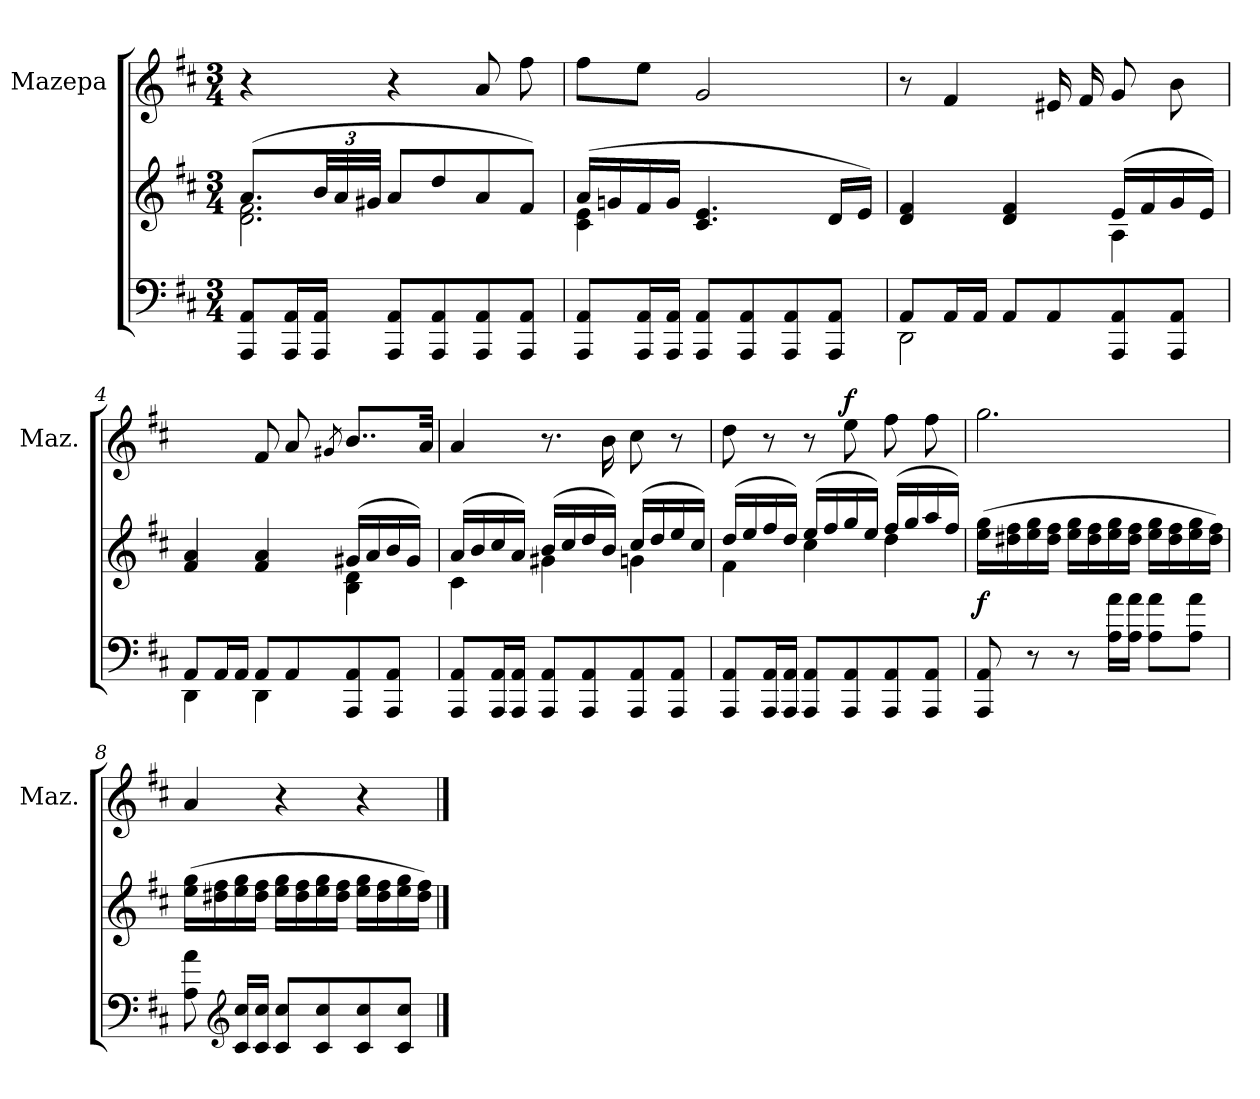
**kern	**kern	**dynam	**kern	**dynam
*part2	*part2	*part2	*part1	*part1
*staff3	*staff2	*staff2/3	*staff1	*staff1
*	*	*	*I"Mazepa	*
*	*	*	*I'Maz.	*
*clefF4	*clefG2	*	*clefG2	*
*k[f#c#]	*k[f#c#]	*	*k[f#c#]	*
*D:	*D:	*	*D:	*
*M3/4	*M3/4	*	*M3/4	*
=1	=1	=1	=1	=1
*	*^	*	*	*
8AA 8AAAL	(>8.aL	2.f#\ 2.d\	.	4r	.
16AA 16AAAL	.	.	.	.	.
16AA 16AAAJJ	48bLL	.	.	.	.
.	48a	.	.	.	.
.	48g#XJJJ	.	.	.	.
8AA 8AAAL	8aL	.	.	4r	.
8AA 8AAA	8dd	.	.	.	.
8AA 8AAA	8a	.	.	8a	.
8AA 8AAAJ	8f#J)	.	.	8ff#\	.
=2	=2	=2	=2	=2	=2
8AA 8AAAL	(>16aLL	4e\ 4c#\	.	8ff#\L	.
.	16gn	.	.	.	.
16AA 16AAAL	16f#	.	.	8ee\J	.
16AA 16AAAJJ	16gJJ	.	.	.	.
8AA 8AAAL	4.e 4.c#	2ryy	.	2g	.
8AA 8AAA	.	.	.	.	.
8AA 8AAA	.	.	.	.	.
8AA 8AAAJ	16dLL	.	.	.	.
.	16eJJ)	.	.	.	.
=3	=3	=3	=3	=3	=3
*^	*	*	*	*	*
8AAL	2DD\	4f# 4d	2ryy	.	8r	.
16AAL	.	.	.	.	4f#	.
16AAJJ	.	.	.	.	.	.
8AAL	.	4f# 4d	.	.	.	.
8AA	.	.	.	.	16e#X	.
.	.	.	.	.	16f#	.
8AA 8AAA	4ryy	(>16eLL	4A\	.	8g	.
.	.	16f#	.	.	.	.
8AA 8AAAJ	.	16g	.	.	8b	.
.	.	16eJJ)	.	.	.	.
=4	=4	=4	=4	=4	=4	=4
8AAL	4DD\	4a 4f#	2ryy	.	4ryy	.
16AAL	.	.	.	.	.	.
16AAJJ	.	.	.	.	.	.
8AAL	4DD\	4a 4f#	.	.	8f#	.
8AA	.	.	.	.	8a	.
.	.	.	.	.	8qg#X	.
8AA 8AAA	4ryy	(>16g#XLL	4d\ 4B\	.	8..bL	.
.	.	16a	.	.	.	.
8AA 8AAAJ	.	16b	.	.	.	.
.	.	16g#JJ)	.	.	.	.
.	.	.	.	.	32aJkk	.
*v	*v	*	*	*	*	*
=5	=5	=5	=5	=5	=5
8AA 8AAAL	(>16aLL	4c#\	.	4a	.
.	16b	.	.	.	.
16AA 16AAAL	16cc#	.	.	.	.
16AA 16AAAJJ	16aJJ)	.	.	.	.
8AA 8AAAL	(>16bLL	4g#X\	cresc.	8.r	.
.	16cc#	.	.	.	.
8AA 8AAA	16dd	.	.	.	.
.	16bJJ)	.	.	16b\	.
8AA 8AAA	(>16cc#LL	4gn\	.	8cc#\	.
.	16dd	.	.	.	.
8AA 8AAAJ	16ee	.	.	8r	.
.	16cc#JJ)	.	.	.	.
=6	=6	=6	=6	=6	=6
8AA 8AAAL	(>16ddLL	4f#\	.	8dd\	.
.	16ee	.	.	.	.
16AA 16AAAL	16ff#	.	.	8r	.
16AA 16AAAJJ	16ddJJ)	.	.	.	.
8AA 8AAAL	(>16eeLL	4cc#\	.	8r	.
.	16ff#	.	.	.	.
!	!	!	!	!	!LO:DY:a
8AA 8AAA	16gg	.	.	8ee\	f
.	16eeJJ)	.	.	.	.
8AA 8AAA	(>16ff#LL	4dd\	.	8ff#\	.
.	16gg	.	.	.	.
8AA 8AAAJ	16aa	.	.	8ff#\	.
.	16ff#JJ)	.	.	.	.
*	*v	*v	*	*	*
=7	=7	=7	=7	=7
8AA 8AAA	(>16gg\ 16ee\LL	f	2.gg\	.
.	16ff#\ 16dd#X\	.	.	.
8r	16gg\ 16ee\	.	.	.
.	16ff#\ 16dd#\JJ	.	.	.
8r	16gg\ 16ee\LL	.	.	.
.	16ff#\ 16dd#\	.	.	.
16a\ 16A\LL	16gg\ 16ee\	.	.	.
16a\ 16A\JJ	16ff#\ 16dd#\JJ	.	.	.
8a\ 8A\L	16gg\ 16ee\LL	.	.	.
.	16ff#\ 16dd#\	.	.	.
8a\ 8A\J	16gg\ 16ee\	.	.	.
.	16ff#\ 16dd#\JJ)	.	.	.
!!LO:LB:g=z
=8	=8	=8	=8	=8
8a\ 8A\	(>16gg\ 16ee\LL	.	4a	.
.	16ff#\ 16dd#X\	.	.	.
*clefG2	*	*	*	*
16cc# 16c#LL	16gg\ 16ee\	.	.	.
16cc# 16c#JJ	16ff#\ 16dd#\JJ	.	.	.
8cc# 8c#L	16gg\ 16ee\LL	.	4r	.
.	16ff#\ 16dd#\	.	.	.
8cc# 8c#	16gg\ 16ee\	.	.	.
.	16ff#\ 16dd#\JJ	.	.	.
8cc# 8c#	16gg\ 16ee\LL	.	4r	.
.	16ff#\ 16dd#\	.	.	.
8cc# 8c#J	16gg\ 16ee\	.	.	.
.	16ff#\ 16dd#\JJ)	.	.	.
==	==	==	==	==
*-	*-	*-	*-	*-
